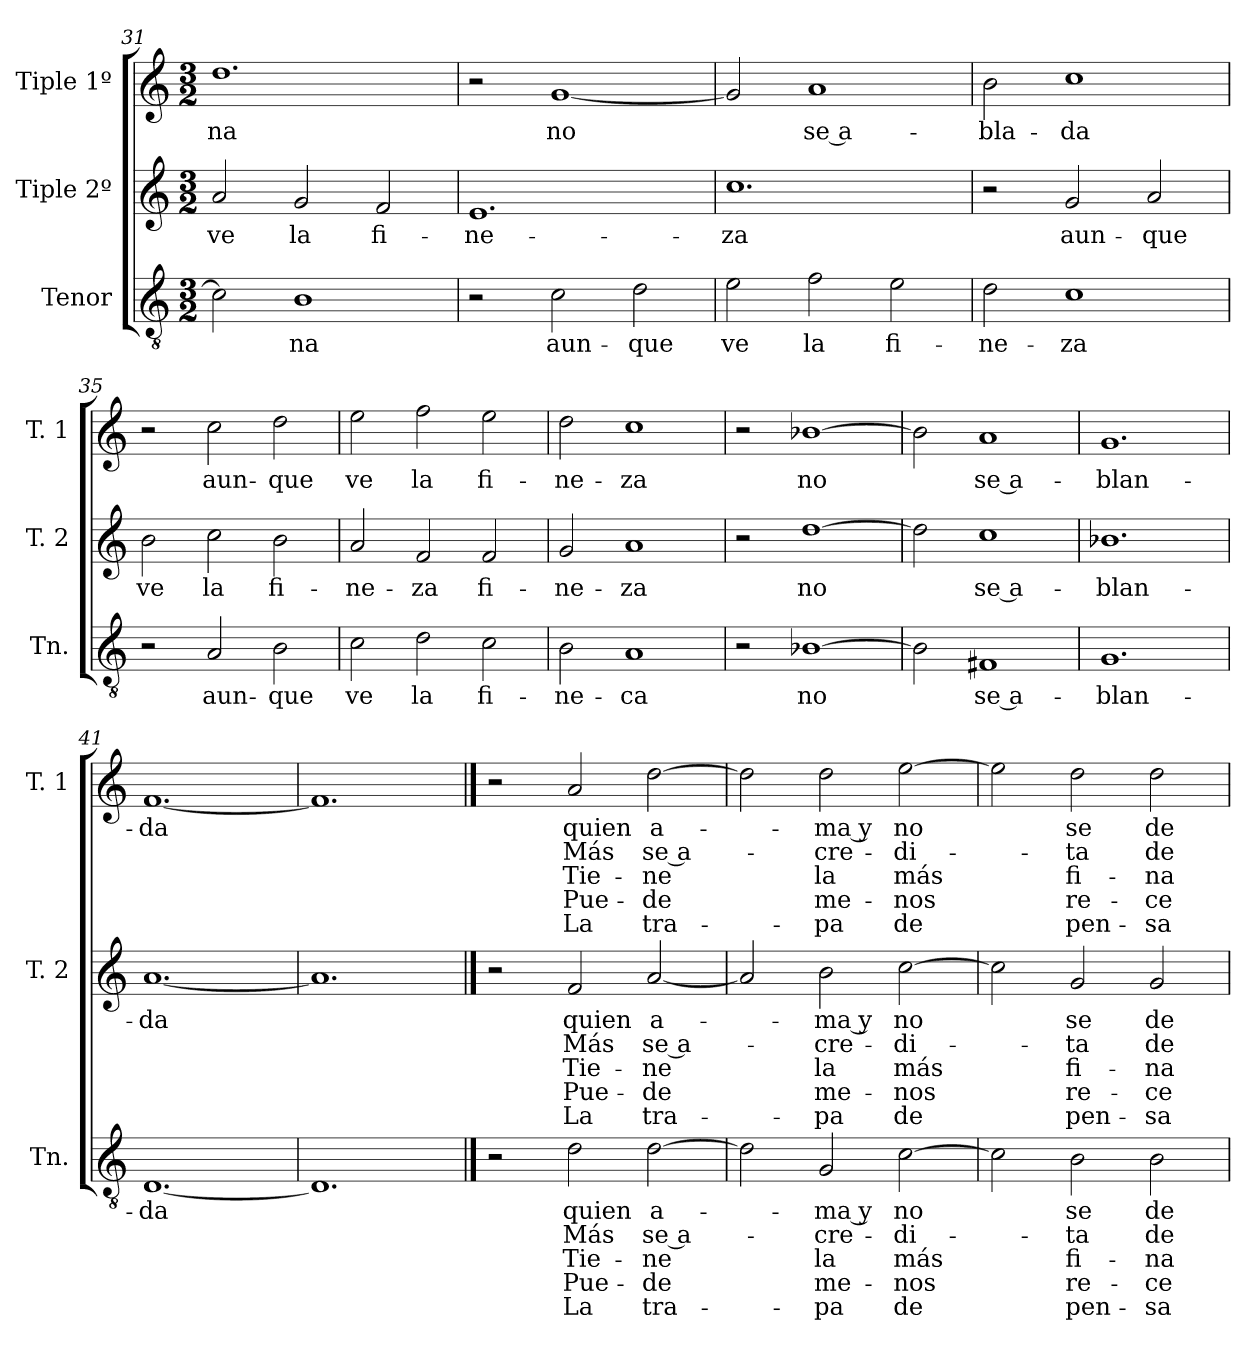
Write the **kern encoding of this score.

**kern	**text	**text	**text	**text	**text	**kern	**text	**text	**text	**text	**text	**kern	**text	**text	**text	**text	**text
*part3	*part3	*part3	*part3	*part3	*part3	*part2	*part2	*part2	*part2	*part2	*part2	*part1	*part1	*part1	*part1	*part1	*part1
*staff3	*staff3	*staff3	*staff3	*staff3	*staff3	*staff2	*staff2	*staff2	*staff2	*staff2	*staff2	*staff1	*staff1	*staff1	*staff1	*staff1	*staff1
*I"Tenor	*	*	*	*	*	*I"Tiple 2º	*	*	*	*	*	*I"Tiple 1º	*	*	*	*	*
*I'Tn.	*	*	*	*	*	*I'T. 2	*	*	*	*	*	*I'T. 1	*	*	*	*	*
*clefGv2	*	*	*	*	*	*clefG2	*	*	*	*	*	*clefG2	*	*	*	*	*
*M3/2	*	*	*	*	*	*M3/2	*	*	*	*	*	*M3/2	*	*	*	*	*
=31	=31	=31	=31	=31	=31	=31	=31	=31	=31	=31	=31	=31	=31	=31	=31	=31	=31
2c]	.	.	.	.	.	2a	ve	.	.	.	.	1.dd	-na	.	.	.	.
1B	-na	.	.	.	.	2g	la	.	.	.	.	.	.	.	.	.	.
.	.	.	.	.	.	2f	fi-	.	.	.	.	.	.	.	.	.	.
=32	=32	=32	=32	=32	=32	=32	=32	=32	=32	=32	=32	=32	=32	=32	=32	=32	=32
2r	.	.	.	.	.	1.e	-ne-	.	.	.	.	2r	.	.	.	.	.
2c	aun-	.	.	.	.	.	.	.	.	.	.	[1g	no	.	.	.	.
2d	-que	.	.	.	.	.	.	.	.	.	.	.	.	.	.	.	.
=33	=33	=33	=33	=33	=33	=33	=33	=33	=33	=33	=33	=33	=33	=33	=33	=33	=33
2e	ve	.	.	.	.	1.cc	-za	.	.	.	.	2g]	.	.	.	.	.
2f	la	.	.	.	.	.	.	.	.	.	.	1a	se a-	.	.	.	.
2e	fi-	.	.	.	.	.	.	.	.	.	.	.	.	.	.	.	.
=34	=34	=34	=34	=34	=34	=34	=34	=34	=34	=34	=34	=34	=34	=34	=34	=34	=34
2d	-ne-	.	.	.	.	2r	.	.	.	.	.	2b	-bla-	.	.	.	.
1c	-za	.	.	.	.	2g	aun-	.	.	.	.	1cc	-da	.	.	.	.
.	.	.	.	.	.	2a	-que	.	.	.	.	.	.	.	.	.	.
=35	=35	=35	=35	=35	=35	=35	=35	=35	=35	=35	=35	=35	=35	=35	=35	=35	=35
2r	.	.	.	.	.	2b	ve	.	.	.	.	2r	.	.	.	.	.
2A	aun-	.	.	.	.	2cc	la	.	.	.	.	2cc	aun-	.	.	.	.
2B	-que	.	.	.	.	2b	fi-	.	.	.	.	2dd	-que	.	.	.	.
=36	=36	=36	=36	=36	=36	=36	=36	=36	=36	=36	=36	=36	=36	=36	=36	=36	=36
2c	ve	.	.	.	.	2a	-ne-	.	.	.	.	2ee	ve	.	.	.	.
2d	la	.	.	.	.	2f	-za	.	.	.	.	2ff	la	.	.	.	.
2c	fi-	.	.	.	.	2f	fi-	.	.	.	.	2ee	fi-	.	.	.	.
=37	=37	=37	=37	=37	=37	=37	=37	=37	=37	=37	=37	=37	=37	=37	=37	=37	=37
2B	-ne-	.	.	.	.	2g	-ne-	.	.	.	.	2dd	-ne-	.	.	.	.
1A	-ca	.	.	.	.	1a	-za	.	.	.	.	1cc	-za	.	.	.	.
=38	=38	=38	=38	=38	=38	=38	=38	=38	=38	=38	=38	=38	=38	=38	=38	=38	=38
2r	.	.	.	.	.	2r	.	.	.	.	.	2r	.	.	.	.	.
[1B-X	no	.	.	.	.	[1dd	no	.	.	.	.	[1b-X	no	.	.	.	.
=39	=39	=39	=39	=39	=39	=39	=39	=39	=39	=39	=39	=39	=39	=39	=39	=39	=39
2B-]	.	.	.	.	.	2dd]	.	.	.	.	.	2b-]	.	.	.	.	.
1F#X	se a-	.	.	.	.	1cc	se a-	.	.	.	.	1a	se a-	.	.	.	.
=40	=40	=40	=40	=40	=40	=40	=40	=40	=40	=40	=40	=40	=40	=40	=40	=40	=40
1.G	-blan-	.	.	.	.	1.b-X	-blan-	.	.	.	.	1.g	-blan-	.	.	.	.
=41	=41	=41	=41	=41	=41	=41	=41	=41	=41	=41	=41	=41	=41	=41	=41	=41	=41
[1.D	-da	.	.	.	.	[1.a	-da	.	.	.	.	[1.f	-da	.	.	.	.
=42	=42	=42	=42	=42	=42	=42	=42	=42	=42	=42	=42	=42	=42	=42	=42	=42	=42
1.D]	.	.	.	.	.	1.a]	.	.	.	.	.	1.f]	.	.	.	.	.
!!LO:LB:g=z
==43	==43	==43	==43	==43	==43	==43	==43	==43	==43	==43	==43	==43	==43	==43	==43	==43	==43
2r	.	.	.	.	.	2r	.	.	.	.	.	2r	.	.	.	.	.
2d	quien	Más	Tie-	Pue-	La	2f	quien	Más	Tie-	Pue-	La	2a	quien	Más	Tie-	Pue-	La
[2d	a-	se a-	-ne	-de	tra-	[2a	a-	se a-	-ne	-de	tra-	[2dd	a-	se a-	-ne	-de	tra-
=44	=44	=44	=44	=44	=44	=44	=44	=44	=44	=44	=44	=44	=44	=44	=44	=44	=44
2d]	.	.	.	.	.	2a]	.	.	.	.	.	2dd]	.	.	.	.	.
2G	-ma y	-cre-	la	me-	-pa	2b	-ma y	-cre-	la	me-	-pa	2dd	-ma y	-cre-	la	me-	-pa
[2c	no	-di-	más	-nos	de	[2cc	no	-di-	más	-nos	de	[2ee	no	-di-	más	-nos	de
=45	=45	=45	=45	=45	=45	=45	=45	=45	=45	=45	=45	=45	=45	=45	=45	=45	=45
2c]	.	.	.	.	.	2cc]	.	.	.	.	.	2ee]	.	.	.	.	.
2B	se	-ta	fi-	re-	pen-	2g	se	-ta	fi-	re-	pen-	2dd	se	-ta	fi-	re-	pen-
2B	de-	de	-na	-ce-	-sa-	2g	de-	de	-na	-ce-	-sa-	2dd	de-	de	-na	-ce-	-sa-
=	=	=	=	=	=	=	=	=	=	=	=	=	=	=	=	=	=
*-	*-	*-	*-	*-	*-	*-	*-	*-	*-	*-	*-	*-	*-	*-	*-	*-	*-
